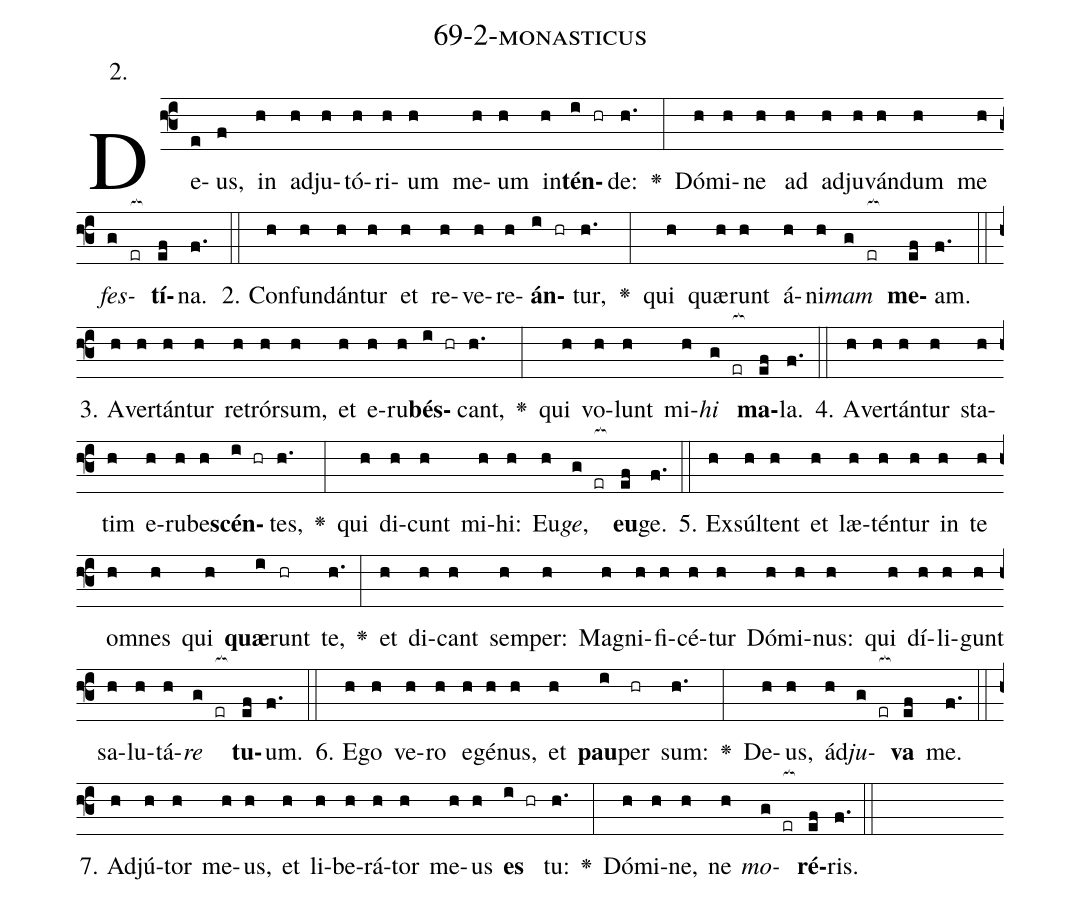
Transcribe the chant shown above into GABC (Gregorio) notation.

name: 69-2-monasticus;
annotation: 2.;
%%
(f3)De(e)us,(f) in(h) ad(h)ju(h)tó(h)ri(h)um(h) me(h)um(h) in(h)<b>tén</b>(i hr)de:(h.) <v>\greheightstar</v>(:) Dó(h)mi(h)ne(h) ad(h) ad(h)ju(h)ván(h)dum(h) me(h) <i>fes</i>(g er[ocb:1{])<b>tí</b>(ef[ocb:0}])na.(f.) (::)
2. Con(h)fun(h)dán(h)tur(h) et(h) re(h)ve(h)re(h)<b>án</b>(i hr)tur,(h.) <v>\greheightstar</v>(:) qui(h) quæ(h)runt(h) á(h)ni(h)<i>mam</i>(g er[ocb:1{]) <b>me</b>(ef[ocb:0}])am.(f.) (::)
3. A(h)ver(h)tán(h)tur(h) re(h)trór(h)sum,(h) et(h) e(h)ru(h)<b>bés</b>(i hr)cant,(h.) <v>\greheightstar</v>(:) qui(h) vo(h)lunt(h) mi(h)<i>hi</i>(g er[ocb:1{]) <b>ma</b>(ef[ocb:0}])la.(f.) (::)
4. A(h)ver(h)tán(h)tur(h) sta(h)tim(h) e(h)ru(h)be(h)<b>scén</b>(i hr)tes,(h.) <v>\greheightstar</v>(:) qui(h) di(h)cunt(h) mi(h)hi:(h) Eu(h)<i>ge</i>,(g er[ocb:1{]) <b>eu</b>(ef[ocb:0}])ge.(f.) (::)
5. Ex(h)súl(h)tent(h) et(h) læ(h)tén(h)tur(h) in(h) te(h) om(h)nes(h) qui(h) <b>quæ</b>(i)runt(hr) te,(h.) <v>\greheightstar</v>(:) et(h) di(h)cant(h) sem(h)per:(h) Ma(h)gni(h)fi(h)cé(h)tur(h) Dó(h)mi(h)nus:(h) qui(h) dí(h)li(h)gunt(h) sa(h)lu(h)tá(h)<i>re</i>(g er[ocb:1{]) <b>tu</b>(ef[ocb:0}])um.(f.) (::)
6. E(h)go(h) ve(h)ro(h) e(h)gé(h)nus,(h) et(h) <b>pau</b>(i)per(hr) sum:(h.) <v>\greheightstar</v>(:) De(h)us,(h) ád(h)<i>ju</i>(g er[ocb:1{])<b>va</b>(ef[ocb:0}]) me.(f.) (::)
7. Ad(h)jú(h)tor(h) me(h)us,(h) et(h) li(h)be(h)rá(h)tor(h) me(h)us(h) <b>es</b>(i hr) tu:(h.) <v>\greheightstar</v>(:) Dó(h)mi(h)ne,(h) ne(h) <i>mo</i>(g er[ocb:1{])<b>ré</b>(ef[ocb:0}])ris.(f.) (::)
